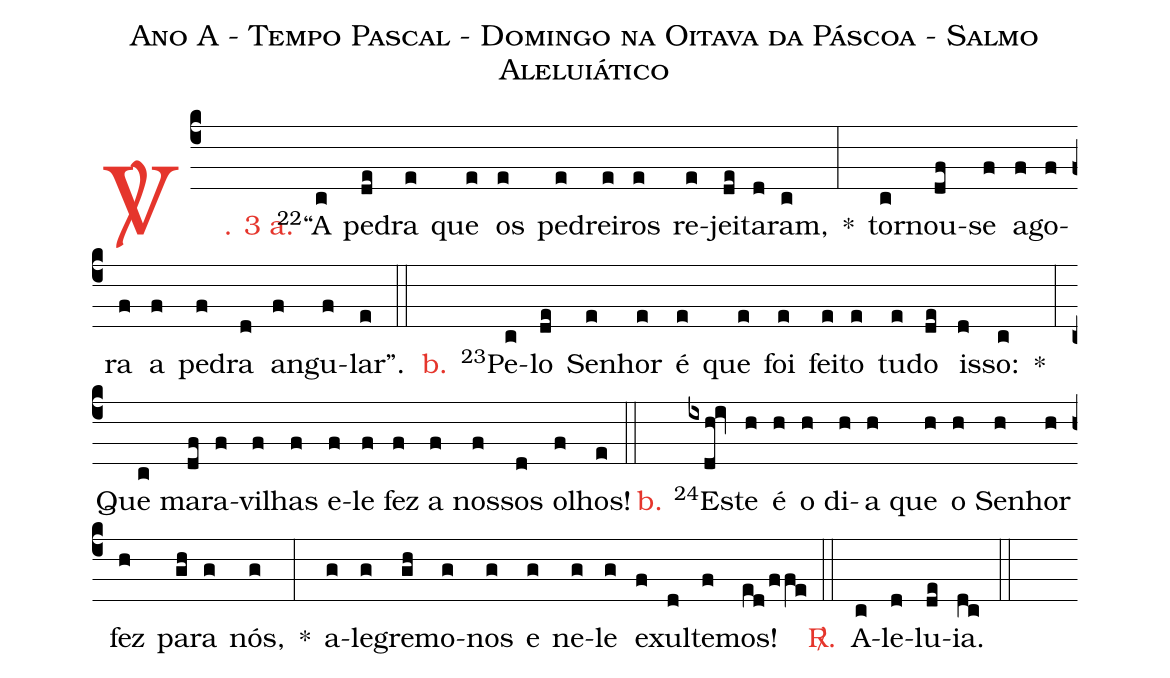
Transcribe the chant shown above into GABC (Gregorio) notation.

name: Ano A - Tempo Pascal - Domingo na Oitava da Páscoa - Salmo Aleluiático;
%%
(c4)

<c><sp>V/</sp>. 3 a.</c>() <v>\VSup{22}</v>``A(c) pe(de)dra(e) que(e) os(e) pe(e)drei(e)ros(e) re(e)jei(de)ta(d)ram,(c) *(:)
tor(c)nou-(df)se(f) a(f)go(f)ra(f) a(f) pe(f)dra(d) an(f)gu(f)lar''.(e)

(::)

<nlba><c>b.</c>() <v>\VSup{23}</v>Pe</nlba>(c)lo(de) Se(e)nhor(e) é(e) que(e) foi(e) fei(e)to(e) tu(e)do(de) is(d)so:(c) *(:)
Que(c) ma(df)ra(f)vi(f)lhas(f) e(f)le(f) fez(f) a(f) nos(f)sos(d) o(f)lhos!(e)

(::)

<nlba><c>b.</c>() <v>\VSup{24}</v>Es</nlba>(ixdh!iv)te(h) é(h) o(h) di(h)a(h) que(h) o(h) Se(h)nhor(h) fez(h) pa(gh)ra(g) nós,(g) *(:)
a(g)le(g)gre(gh)mo-(g)nos(g) e(g) ne(g)le(g) e(f)xul(d)te(f)mos!(ed/ffe)

(::)

<nlba><c><sp>R/</sp>.</c>() A</nlba>(c)le(d)lu(de)ia.(dc)

(::)
